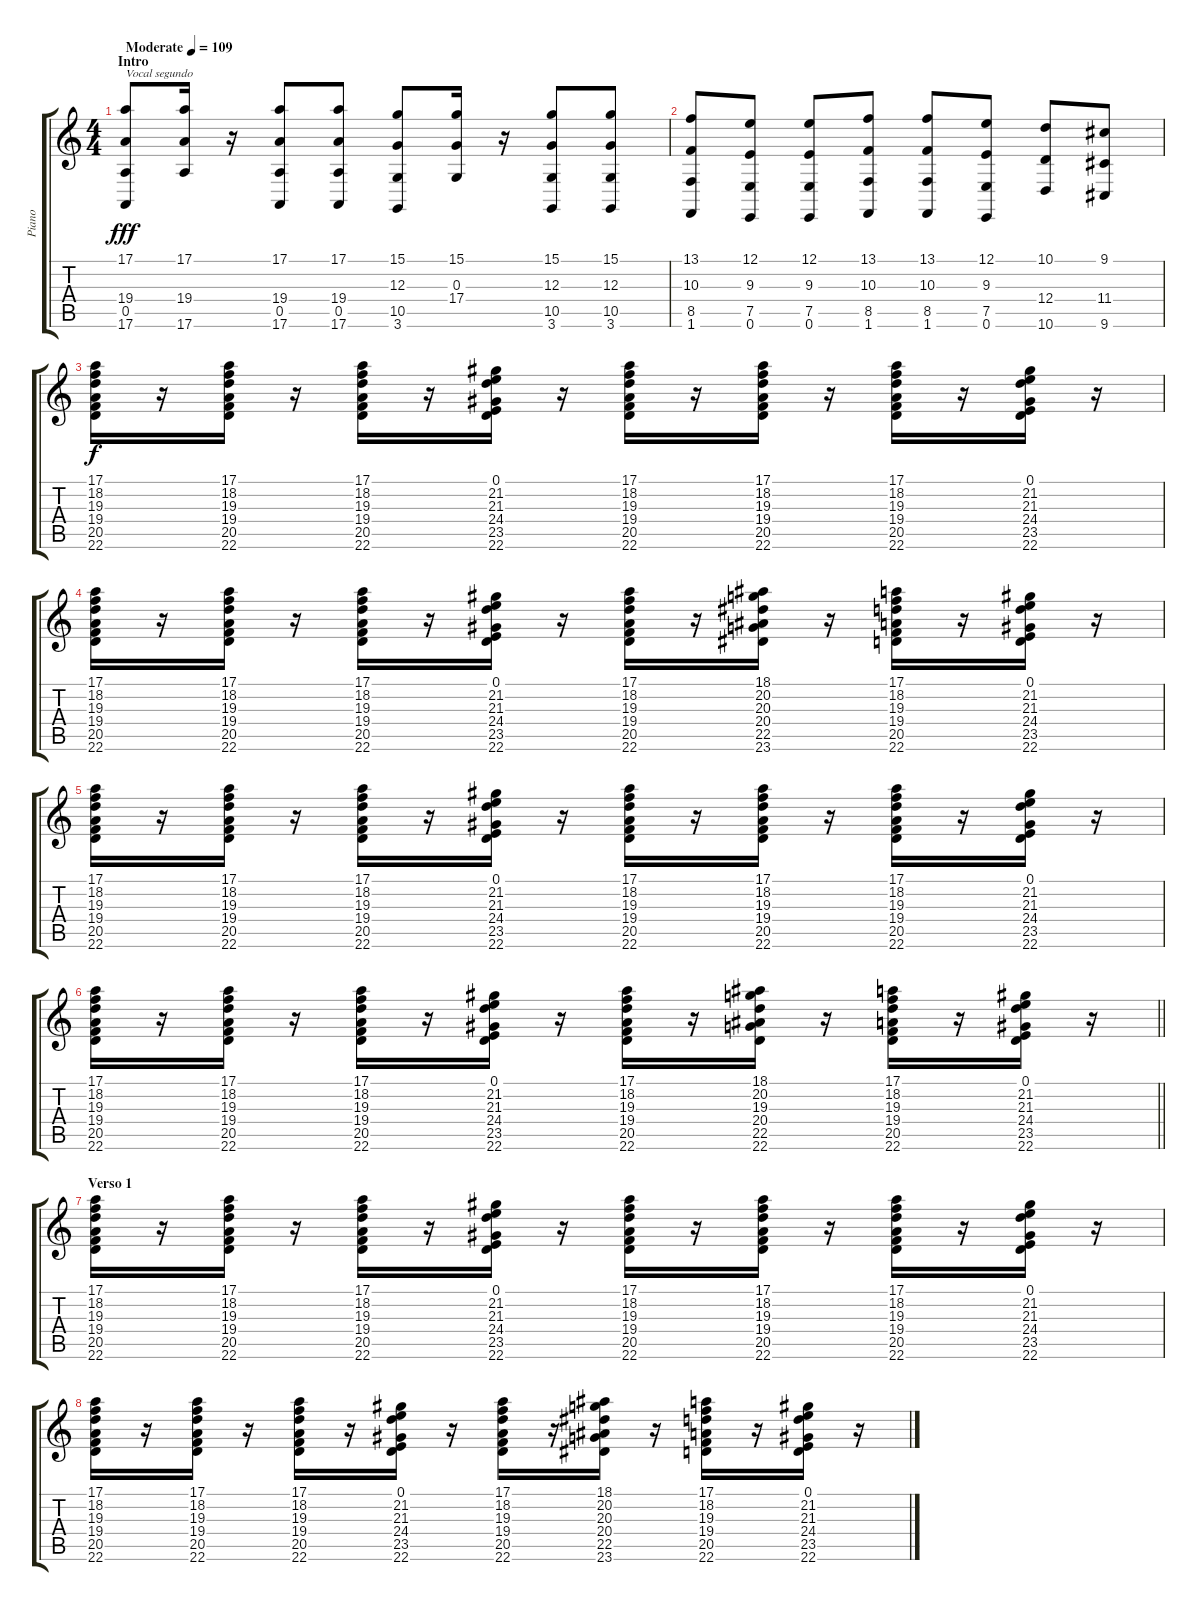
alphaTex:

\track ("Piano" "Piano") {instrument acousticgrandpiano}
\staff {score tabs}
\tuning (E4 B3 G3 D3 A2 E2) {hide}
\ts (4 4)
\section ("" "Intro")
\tempo (109 "Moderate")
\clef g2
\ks c
(17.1 19.4 0.5 17.6).8{txt "Vocal segundo" dy fff instrument acousticgrandpiano} (17.1 19.4 17.6).16 r.16 (17.1 19.4 0.5 17.6).8 (17.1 19.4 0.5 17.6).8 (15.1 12.3 10.5 3.6).8 (15.1 0.3 17.4).16 r.16 (15.1 12.3 10.5 3.6).8 (15.1 12.3 10.5 3.6).8 |
(13.1 10.3 8.5 1.6).8 (12.1 9.3 7.5 0.6).8 (12.1 9.3 7.5 0.6).8 (13.1 10.3 8.5 1.6).8 (13.1 10.3 8.5 1.6).8 (12.1 9.3 7.5 0.6).8 (10.1 12.4 10.6).8 (9.1 11.4 9.6).8 |
(17.1 18.2 19.3 19.4 20.5 22.6).16{dy f} r.16 (17.1 18.2 19.3 19.4 20.5 22.6).16{balance 8} r.16 (17.1 18.2 19.3 19.4 20.5 22.6).16{balance 8} r.16 (0.1 21.2 21.3 24.4 23.5 22.6).16{balance 8} r.16 (17.1 18.2 19.3 19.4 20.5 22.6).16{balance 8} r.16 (17.1 18.2 19.3 19.4 20.5 22.6).16{balance 8} r.16 (17.1 18.2 19.3 19.4 20.5 22.6).16{balance 8} r.16 (0.1 21.2 21.3 24.4 23.5 22.6).16{balance 8} r.16 |
(17.1 18.2 19.3 19.4 20.5 22.6).16{balance 8} r.16 (17.1 18.2 19.3 19.4 20.5 22.6).16{balance 8} r.16 (17.1 18.2 19.3 19.4 20.5 22.6).16{balance 8} r.16 (0.1 21.2 21.3 24.4 23.5 22.6).16{balance 8} r.16 (17.1 18.2 19.3 19.4 20.5 22.6).16{balance 8} r.16 (18.1 20.2 20.3 20.4 22.5 23.6).16{balance 8} r.16 (17.1 18.2 19.3 19.4 20.5 22.6).16{balance 8} r.16 (0.1 21.2 21.3 24.4 23.5 22.6).16{balance 8} r.16 |
(17.1 18.2 19.3 19.4 20.5 22.6).16{balance 8} r.16 (17.1 18.2 19.3 19.4 20.5 22.6).16{balance 8} r.16 (17.1 18.2 19.3 19.4 20.5 22.6).16{balance 8} r.16 (0.1 21.2 21.3 24.4 23.5 22.6).16{balance 8} r.16 (17.1 18.2 19.3 19.4 20.5 22.6).16{balance 8} r.16 (17.1 18.2 19.3 19.4 20.5 22.6).16{balance 8} r.16 (17.1 18.2 19.3 19.4 20.5 22.6).16{balance 8} r.16 (0.1 21.2 21.3 24.4 23.5 22.6).16{balance 8} r.16 |
\barLineRight lightlight
(17.1 18.2 19.3 19.4 20.5 22.6).16{balance 8} r.16 (17.1 18.2 19.3 19.4 20.5 22.6).16{balance 8} r.16 (17.1 18.2 19.3 19.4 20.5 22.6).16{balance 8} r.16 (0.1 21.2 21.3 24.4 23.5 22.6).16{balance 8} r.16 (17.1 18.2 19.3 19.4 20.5 22.6).16{balance 8} r.16 (18.1 20.2 19.3 20.4 22.5 22.6).16{balance 8} r.16 (17.1 18.2 19.3 19.4 20.5 22.6).16{balance 8} r.16 (0.1 21.2 21.3 24.4 23.5 22.6).16{balance 8} r.16 |
\section ("" "Verso 1")
(17.1 18.2 19.3 19.4 20.5 22.6).16{balance 8} r.16 (17.1 18.2 19.3 19.4 20.5 22.6).16{balance 8} r.16 (17.1 18.2 19.3 19.4 20.5 22.6).16{balance 8} r.16 (0.1 21.2 21.3 24.4 23.5 22.6).16{balance 8} r.16 (17.1 18.2 19.3 19.4 20.5 22.6).16{balance 8} r.16 (17.1 18.2 19.3 19.4 20.5 22.6).16{balance 8} r.16 (17.1 18.2 19.3 19.4 20.5 22.6).16{balance 8} r.16 (0.1 21.2 21.3 24.4 23.5 22.6).16{balance 8} r.16 |
(17.1 18.2 19.3 19.4 20.5 22.6).16{balance 8} r.16 (17.1 18.2 19.3 19.4 20.5 22.6).16{balance 8} r.16 (17.1 18.2 19.3 19.4 20.5 22.6).16{balance 8} r.16 (0.1 21.2 21.3 24.4 23.5 22.6).16{balance 8} r.16 (17.1 18.2 19.3 19.4 20.5 22.6).16{balance 8} r.16 (18.1 20.2 20.3 20.4 22.5 23.6).16{balance 8} r.16 (17.1 18.2 19.3 19.4 20.5 22.6).16{balance 8} r.16 (0.1 21.2 21.3 24.4 23.5 22.6).16{balance 8} r.16
